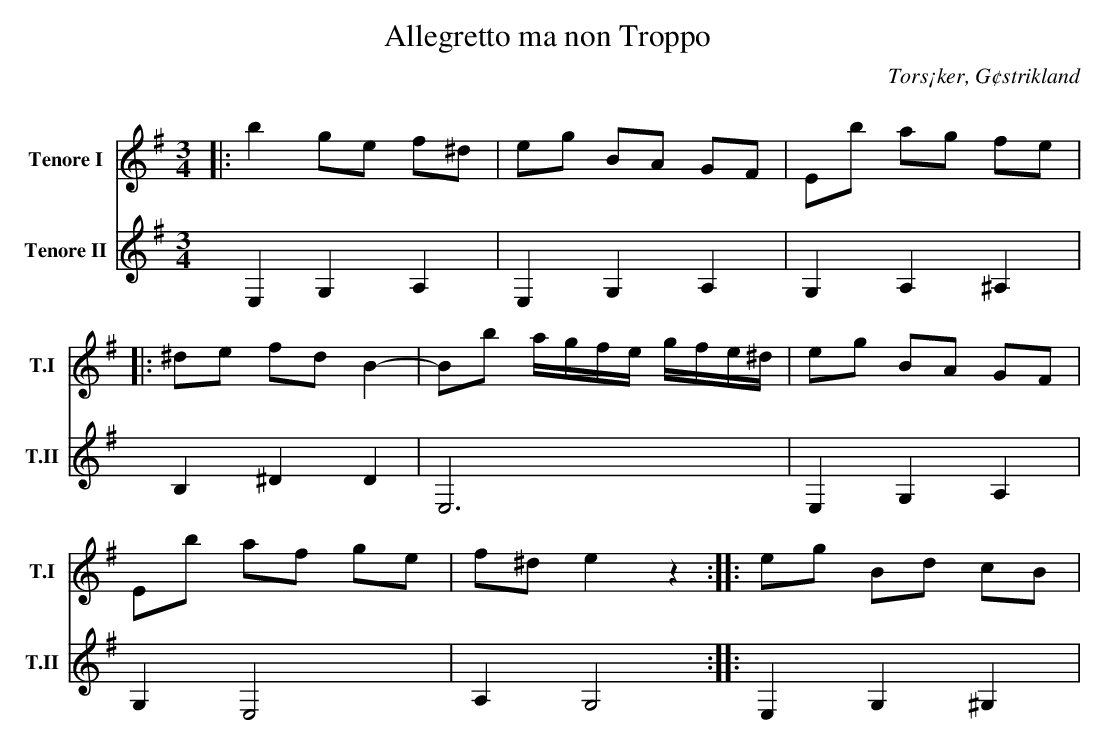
X:1
T:Allegretto ma non Troppo
O:Tors¡ker, G¢strikland
Q: 112
M:3/4
L:1/16
%%score (T1 T2) (B1 B2)
V:T1           clef=treble  name="Tenore I"   snm="T.I"
V:T2           clef=treble  name="Tenore II"  snm="T.II"
K:G
|:[V:T1]  b4 g2e2 f2^d2 | e2g2 B2A2 G2F2 | E2b2 a2g2 f2e2 |
|:[V:T2]  E,4 G,4 A,4   | E,4  G,4  A,4  | G,4  A,4  ^A,4 |
  [V:T1]  ^d2e2 f2d2 B4-| B2b2 agfe gfe^d| e2g2 B2A2 G2F2 |
  [V:T2]  B,4   ^D4  D4 | E,12           | E,4  G,4  A,4  |
  [V:T1]  E2b2 a2f2 g2e2| f2^d2 e4 z4    ::e2g2 B2d2 c2B2 |
  [V:T2]  G,4  E,8      | A,4  G,8       ::E,4  G,4  ^G,4 |
